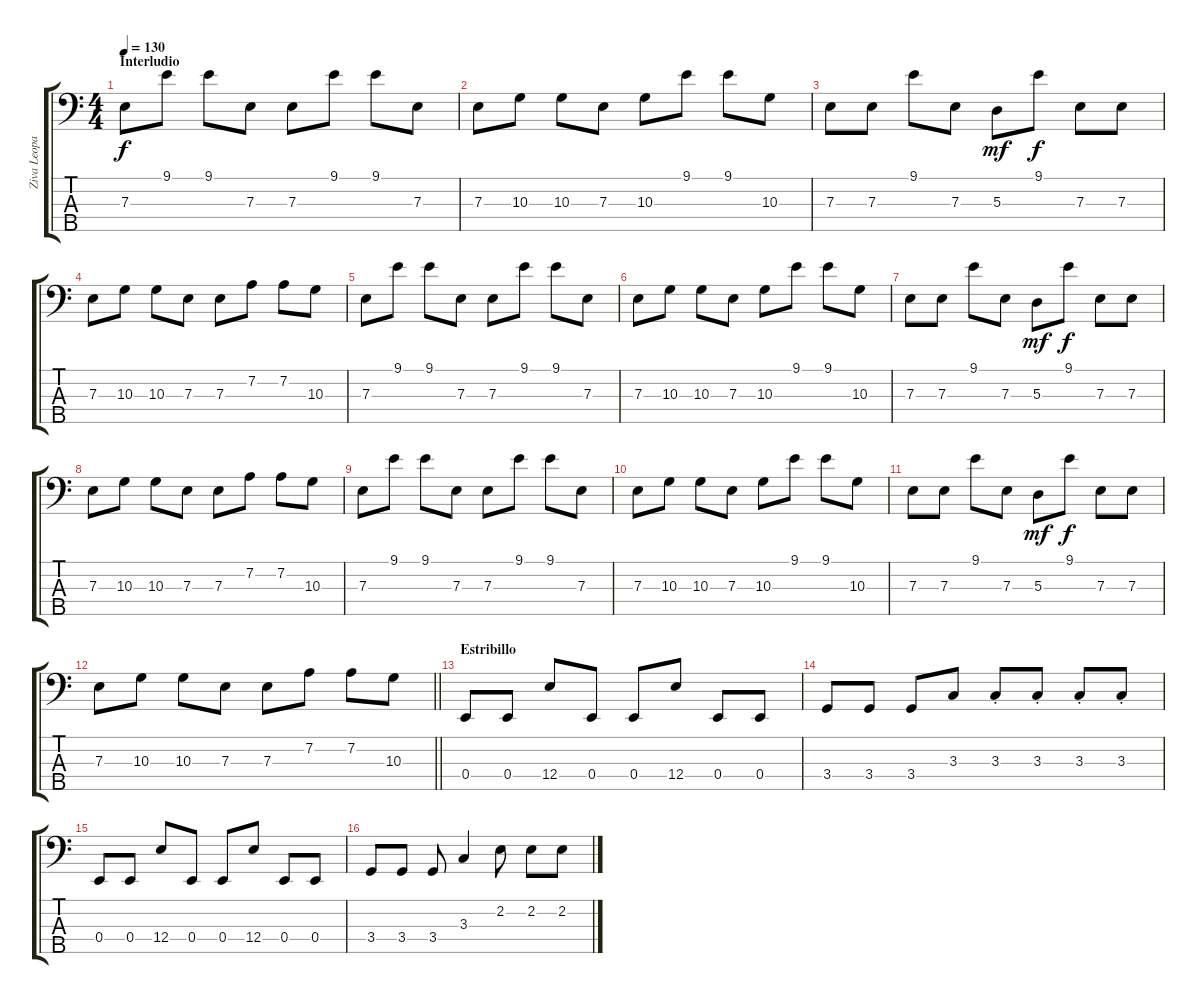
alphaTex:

\track ("Ziva Leopardi" "Ziva Leopa") {instrument electricbassfinger}
\staff {score tabs}
\tuning (G2 D2 A1 E1 B0) {hide}
\ts (4 4)
\section ("" "Interludio")
\tempo 130
\clef f4
\ks c
7.3.8{dy f volume 11 balance 11 instrument synthbass1} 9.1.8 9.1.8 7.3.8 7.3.8 9.1.8 9.1.8 7.3.8 |
7.3.8 10.3.8 10.3.8 7.3.8 10.3.8 9.1.8 9.1.8 10.3.8 |
7.3.8 7.3.8 9.1.8 7.3.8 5.3.8{dy mf} 9.1.8{dy f} 7.3.8 7.3.8 |
7.3.8 10.3.8 10.3.8 7.3.8 7.3.8 7.2.8 7.2.8 10.3.8 |
7.3.8 9.1.8 9.1.8 7.3.8 7.3.8 9.1.8 9.1.8 7.3.8 |
7.3.8 10.3.8 10.3.8 7.3.8 10.3.8 9.1.8 9.1.8 10.3.8 |
7.3.8 7.3.8 9.1.8 7.3.8 5.3.8{dy mf} 9.1.8{dy f} 7.3.8 7.3.8 |
7.3.8 10.3.8 10.3.8 7.3.8 7.3.8 7.2.8 7.2.8 10.3.8 |
7.3.8 9.1.8 9.1.8 7.3.8 7.3.8 9.1.8 9.1.8 7.3.8 |
7.3.8 10.3.8 10.3.8 7.3.8 10.3.8 9.1.8 9.1.8 10.3.8 |
7.3.8 7.3.8 9.1.8 7.3.8 5.3.8{dy mf} 9.1.8{dy f} 7.3.8 7.3.8 |
\barLineRight lightlight
7.3.8 10.3.8 10.3.8 7.3.8 7.3.8 7.2.8 7.2.8 10.3.8 |
\section ("" "Estribillo")
0.4.8{volume 13 balance 8 instrument electricbasspick} 0.4.8 12.4.8 0.4.8 0.4.8 12.4.8 0.4.8 0.4.8 |
3.4.8 3.4.8 3.4.8 3.3.8 3.3{st}.8 3.3{st}.8 3.3{st}.8 3.3{st}.8 |
0.4.8 0.4.8 12.4.8 0.4.8 0.4.8 12.4.8 0.4.8 0.4.8 |
3.4.8 3.4.8 3.4.8 3.3.4 2.2.8 2.2.8 2.2.8
